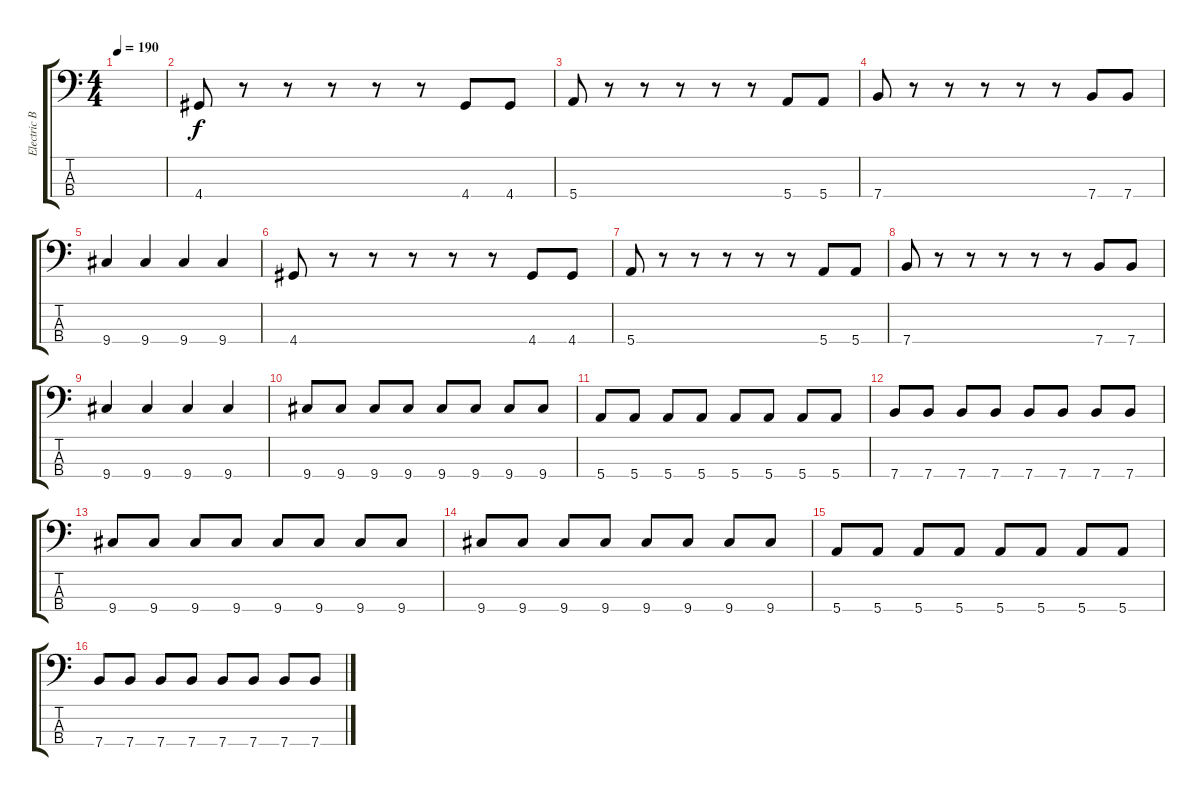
\track ("Electric Bass" "Electric B") {instrument electricbassfinger}
\staff {score tabs}
\tuning (G2 D2 A1 E1) {hide}
\ts (4 4)
\tempo 190
\clef f4
\ks c
|
4.4.8 r.8 r.8 r.8 r.8 r.8 4.4.8 4.4.8 |
5.4.8 r.8 r.8 r.8 r.8 r.8 5.4.8 5.4.8 |
7.4.8 r.8 r.8 r.8 r.8 r.8 7.4.8 7.4.8 |
9.4.4 9.4.4 9.4.4 9.4.4 |
4.4.8 r.8 r.8 r.8 r.8 r.8 4.4.8 4.4.8 |
5.4.8 r.8 r.8 r.8 r.8 r.8 5.4.8 5.4.8 |
7.4.8 r.8 r.8 r.8 r.8 r.8 7.4.8 7.4.8 |
9.4.4 9.4.4 9.4.4 9.4.4 |
9.4.8 9.4.8 9.4.8 9.4.8 9.4.8 9.4.8 9.4.8 9.4.8 |
5.4.8 5.4.8 5.4.8 5.4.8 5.4.8 5.4.8 5.4.8 5.4.8 |
7.4.8 7.4.8 7.4.8 7.4.8 7.4.8 7.4.8 7.4.8 7.4.8 |
9.4.8 9.4.8 9.4.8 9.4.8 9.4.8 9.4.8 9.4.8 9.4.8 |
9.4.8 9.4.8 9.4.8 9.4.8 9.4.8 9.4.8 9.4.8 9.4.8 |
5.4.8 5.4.8 5.4.8 5.4.8 5.4.8 5.4.8 5.4.8 5.4.8 |
7.4.8 7.4.8 7.4.8 7.4.8 7.4.8 7.4.8 7.4.8 7.4.8
